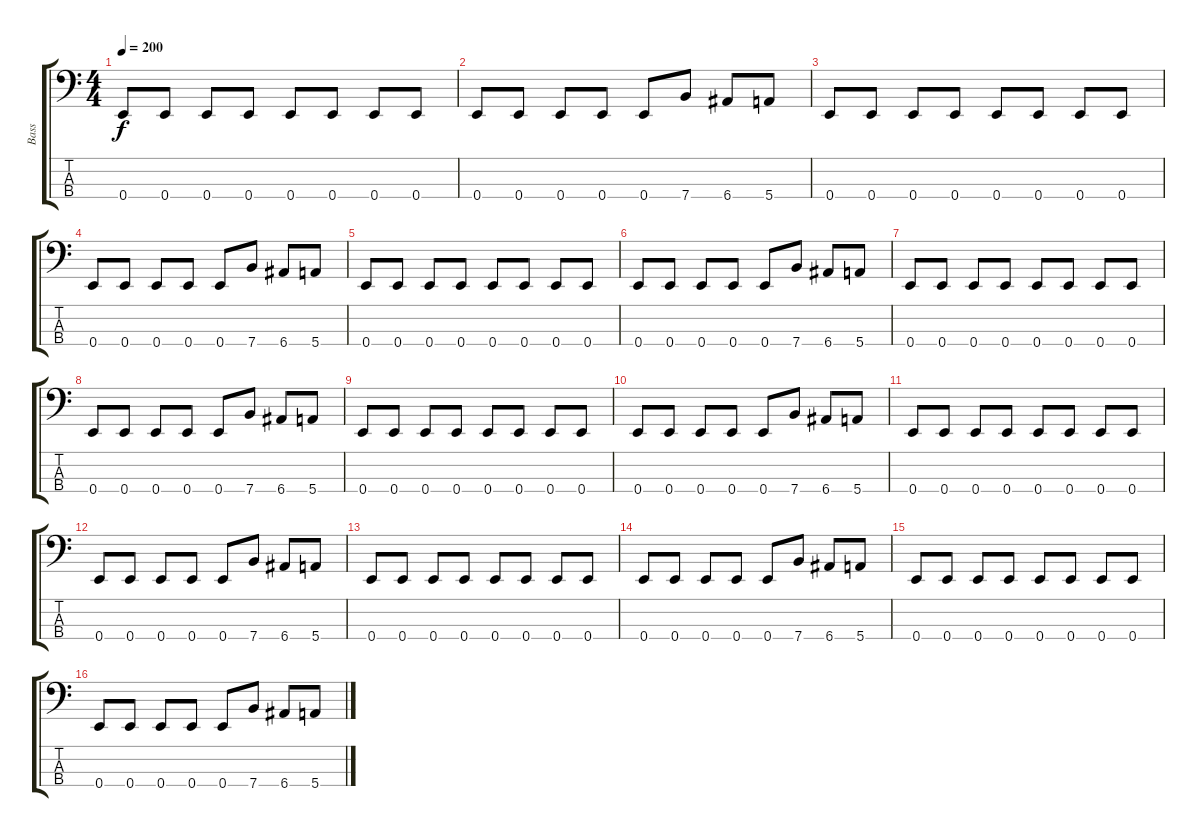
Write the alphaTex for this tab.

\track ("Bass" "Bass") {instrument electricbasspick}
\staff {score tabs}
\tuning (G2 D2 A1 E1) {hide}
\ts (4 4)
\tempo 200
\clef f4
\ks c
0.4.8{dy f} 0.4.8 0.4.8 0.4.8 0.4.8 0.4.8 0.4.8 0.4.8 |
0.4.8 0.4.8 0.4.8 0.4.8 0.4.8 7.4.8 6.4.8 5.4.8 |
0.4.8 0.4.8 0.4.8 0.4.8 0.4.8 0.4.8 0.4.8 0.4.8 |
0.4.8 0.4.8 0.4.8 0.4.8 0.4.8 7.4.8 6.4.8 5.4.8 |
0.4.8 0.4.8 0.4.8 0.4.8 0.4.8 0.4.8 0.4.8 0.4.8 |
0.4.8 0.4.8 0.4.8 0.4.8 0.4.8 7.4.8 6.4.8 5.4.8 |
0.4.8 0.4.8 0.4.8 0.4.8 0.4.8 0.4.8 0.4.8 0.4.8 |
0.4.8 0.4.8 0.4.8 0.4.8 0.4.8 7.4.8 6.4.8 5.4.8 |
0.4.8 0.4.8 0.4.8 0.4.8 0.4.8 0.4.8 0.4.8 0.4.8 |
0.4.8 0.4.8 0.4.8 0.4.8 0.4.8 7.4.8 6.4.8 5.4.8 |
0.4.8 0.4.8 0.4.8 0.4.8 0.4.8 0.4.8 0.4.8 0.4.8 |
0.4.8 0.4.8 0.4.8 0.4.8 0.4.8 7.4.8 6.4.8 5.4.8 |
0.4.8 0.4.8 0.4.8 0.4.8 0.4.8 0.4.8 0.4.8 0.4.8 |
0.4.8 0.4.8 0.4.8 0.4.8 0.4.8 7.4.8 6.4.8 5.4.8 |
0.4.8 0.4.8 0.4.8 0.4.8 0.4.8 0.4.8 0.4.8 0.4.8 |
0.4.8 0.4.8 0.4.8 0.4.8 0.4.8 7.4.8 6.4.8 5.4.8
